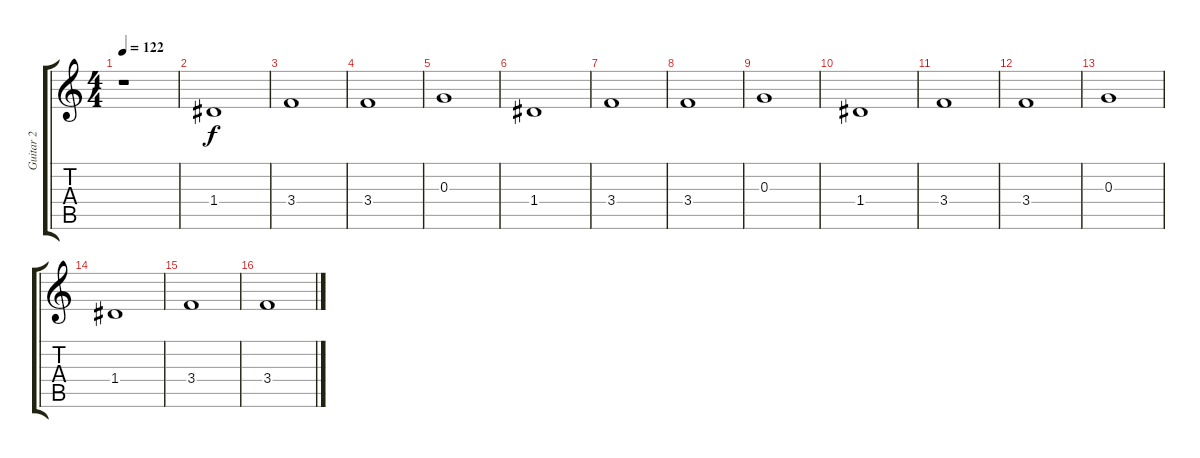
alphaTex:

\track ("Guitar 2" "Guitar 2") {instrument acousticguitarsteel}
\staff {score tabs}
\tuning (E4 B3 G3 D3 A2 E2) {hide}
\ts (4 4)
\tempo 122
\clef g2
\ks c
r.1{dy f} |
1.4.1 |
3.4.1 |
3.4.1 |
0.3.1 |
1.4.1 |
3.4.1 |
3.4.1 |
0.3.1 |
1.4.1 |
3.4.1 |
3.4.1 |
0.3.1 |
1.4.1 |
3.4.1 |
3.4.1
